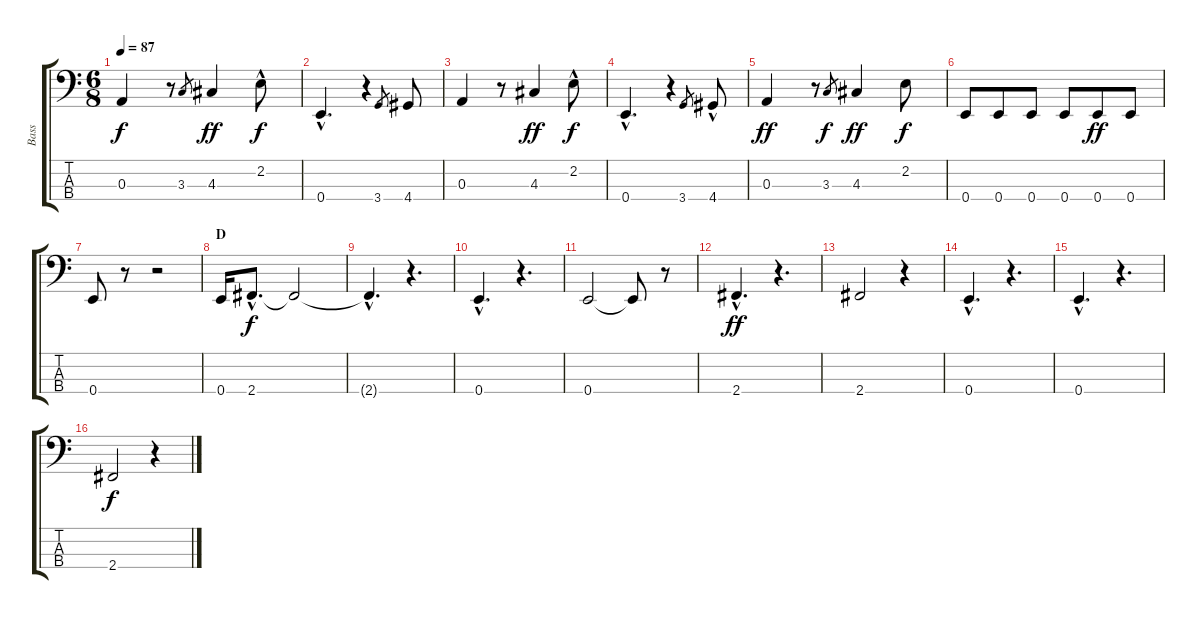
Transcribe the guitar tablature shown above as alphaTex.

\track ("Bass" "Bass") {instrument fretlessbass}
\staff {score tabs}
\tuning (G2 D2 A1 E1) {hide}
\ts (6 8)
\tempo 87
\clef f4
\ks c
0.3.4{dy f} r.8 3.3.8{gr} 4.3.4{dy ff} 2.2{hac}.8{dy f} |
0.4{hac}.4{d} r.4 3.4.8{gr} 4.4.8 |
0.3.4 r.8 4.3.4{dy ff} 2.2{hac}.8{dy f} |
0.4{hac}.4{d} r.4 3.4.8{gr} 4.4{hac}.8 |
0.3.4{dy ff} r.8 3.3.8{gr dy f} 4.3.4{dy ff} 2.2.8{dy f} |
0.4.8 0.4.8 0.4.8 0.4.8 0.4.8{dy ff} 0.4.8 |
0.4.8 r.8 r.2 |
\section ("" "D")
0.4.16 2.4{hac}.8{d dy f} 2.4{t}.2 |
2.4{hac t}.4{d} r.4{d} |
0.4{hac}.4{d} r.4{d} |
0.4.2 0.4{t}.8 r.8 |
2.4{hac}.4{d dy ff} r.4{d} |
2.4.2 r.4 |
0.4{hac}.4{d} r.4{d} |
0.4{hac}.4{d} r.4{d} |
2.4.2{dy f} r.4
